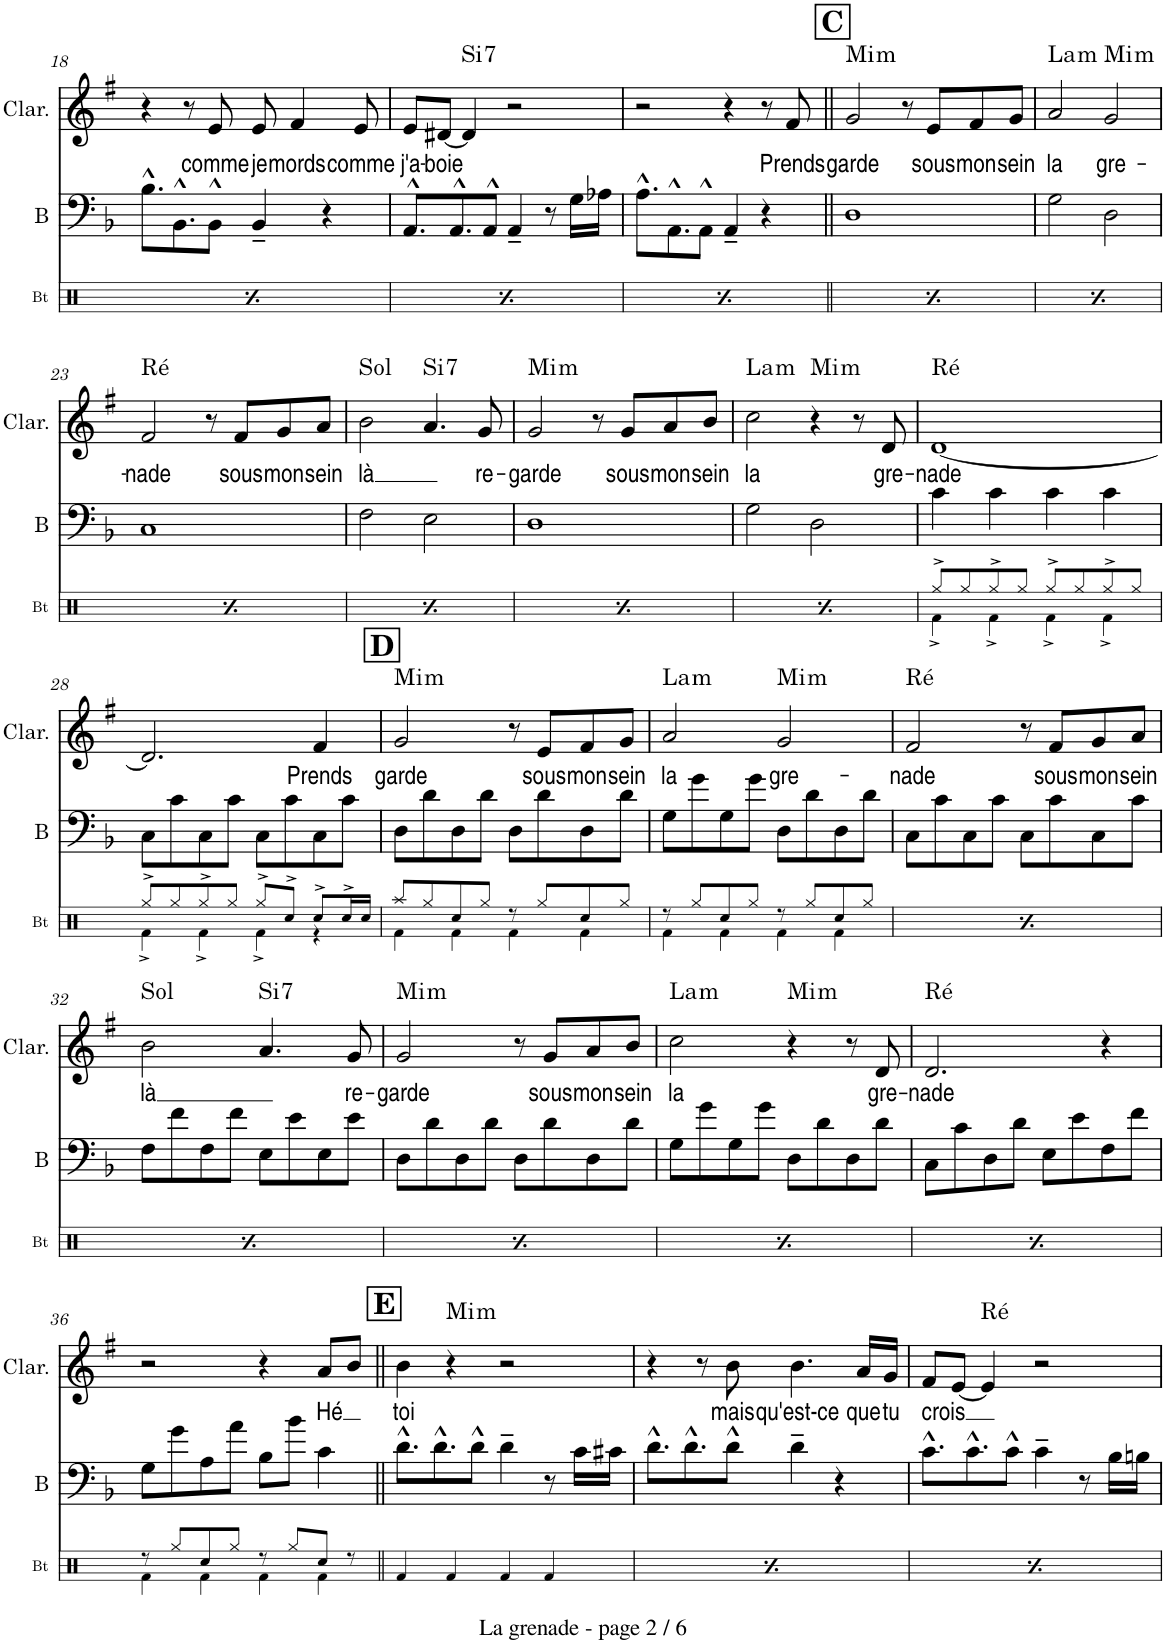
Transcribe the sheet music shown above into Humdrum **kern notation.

**kern	**kern	**kern	**text	**harte
*part3	*part2	*part1	*part1	*part1
*staff3	*staff2	*staff1	*staff1	*
*I"Batterie	*I"Basse électrique	*I"Clarinette	*	*
*I'Bt	*I'B	*I'Clar.	*	*
!!LO:PB:g=z
*clefX	*clefF4	*clefG2	*	*
*	*Trd7c12	*Trd1c2	*	*
*k[]	*k[b-]	*k[f#]	*	*
*M4/4	*M4/4	*M4/4	*	*
=18	=18	=18	=18	=18
4Rf/	8.B-^^\L	4r	.	.
.	8.BB-^^\	.	.	.
4Rf/	.	8r	.	.
!	!	!	!LO:LY:b	!
.	8BB-^^\J	8e/	comme	.
!	!	!	!LO:LY:b	!
4Rf/	4BB-~/	8e/	je	.
!	!	!	!LO:LY:b	!
.	.	4f#/	mords	.
4Rf/	4r	.	.	.
!	!	!	!LO:LY:b	!
.	.	8e/	comme	.
=19	=19	=19	=19	=19
!	!	!	!LO:LY:b	!
4Rf/	8.AA^^/L	8e/L	j'a-	.
!	!	!	!LO:LY:b	!
.	.	[8d#X/J	-boie	.
.	8.AA^^/	.	.	.
!	!	!	!	!LO:H:kt=7
4Rf/	.	4d#/]	.	B:7
.	8AA^^/J	.	.	.
4Rf/	4AA~/	2r	.	.
4Rf/	8r	.	.	.
.	16G\LL	.	.	.
.	16A-X\JJ	.	.	.
=20	=20	=20	=20	=20
4Rf/	8.A^^\L	2r	.	.
.	8.AA^^\	.	.	.
4Rf/	.	.	.	.
.	8AA^^\J	.	.	.
4Rf/	4AA~/	4r	.	.
4Rf/	4r	8r	.	.
!	!	!	!LO:LY:b	!
.	.	8f#/	Prends	.
!!LO:REH:place=s1:a:B:cj:fs=14:t=C
=21||	=21||	=21||	=21||	=21||
!	!	!	!LO:LY:b	!LO:H:kt=m
4Rf/	1D	2g/	garde	E:min
4Rf/	.	.	.	.
4Rf/	.	8r	.	.
!	!	!	!LO:LY:b	!
.	.	8e/L	sous	.
!	!	!	!LO:LY:b	!
4Rf/	.	8f#/	mon	.
!	!	!	!LO:LY:b	!
.	.	8g/J	sein	.
=22	=22	=22	=22	=22
!	!	!	!LO:LY:b	!LO:H:kt=m
4Rf/	2G\	2a/	la	A:min
4Rf/	.	.	.	.
!	!	!	!LO:LY:b	!LO:H:kt=m
4Rf/	2D\	2g/	gre-	E:min
4Rf/	.	.	.	.
!!LO:LB:g=z
=23	=23	=23	=23	=23
!	!	!	!LO:LY:b	!
4Rf/	1C	2f#/	-nade	D:maj
4Rf/	.	.	.	.
4Rf/	.	8r	.	.
!	!	!	!LO:LY:b	!
.	.	8f#/L	sous	.
!	!	!	!LO:LY:b	!
4Rf/	.	8g/	mon	.
!	!	!	!LO:LY:b	!
.	.	8a/J	sein	.
=24	=24	=24	=24	=24
!	!	!	!LO:LY:b	!
4Rf/	2F\	2b\	là	G:maj
4Rf/	.	.	.	.
!	!	!	!	!LO:H:kt=7
4Rf/	2E\	4.a/	.	B:7
4Rf/	.	.	.	.
!	!	!	!LO:LY:b	!
.	.	8g/	re-	.
=25	=25	=25	=25	=25
!	!	!	!LO:LY:b	!LO:H:kt=m
4Rf/	1D	2g/	-garde	E:min
4Rf/	.	.	.	.
4Rf/	.	8r	.	.
!	!	!	!LO:LY:b	!
.	.	8g/L	sous	.
!	!	!	!LO:LY:b	!
4Rf/	.	8a/	mon	.
!	!	!	!LO:LY:b	!
.	.	8b/J	sein	.
=26	=26	=26	=26	=26
!	!	!	!LO:LY:b	!LO:H:kt=m
4Rf/	2G\	2cc\	la	A:min
4Rf/	.	.	.	.
!	!	!	!	!LO:H:kt=m
4Rf/	2D\	4r	.	E:min
4Rf/	.	8r	.	.
!	!	!	!LO:LY:b	!
.	.	8d/	gre-	.
=27	=27	=27	=27	=27
*^	*	*	*	*
!	!	!	!	!LO:LY:b	!
8Rgg^/L	4Rf^\	4c\	[1d	-nade	D:maj
8Rgg/	.	.	.	.	.
8Rgg^/	4Rf^\	4c\	.	.	.
8Rgg/J	.	.	.	.	.
8Rgg^/L	4Rf^\	4c\	.	.	.
8Rgg/	.	.	.	.	.
8Rgg^/	4Rf^\	4c\	.	.	.
8Rgg/J	.	.	.	.	.
!!LO:LB:g=z
=28	=28	=28	=28	=28	=28
8Rgg^/L	4Rf^\	8C\L	2.d/]	.	.
8Rgg/	.	8c\	.	.	.
8Rgg^/	4Rf^\	8C\	.	.	.
8Rgg/J	.	8c\J	.	.	.
8Rgg^/L	4Rf^\	8C\L	.	.	.
8Rcc^/J	.	8c\	.	.	.
!	!	!	!	!LO:LY:b	!
8Rcc^/L	4r	8C\	4f#/	Prends	.
16Rcc^/L	.	8c\J	.	.	.
16Rcc/JJ	.	.	.	.	.
!!LO:REH:place=s1:a:B:cj:fs=14:t=D
=29	=29	=29	=29	=29	=29
!	!	!	!	!LO:LY:b	!LO:H:kt=m
8Raa/L	4Rf\	8D\L	2g/	garde	E:min
8Rgg/	.	8d\	.	.	.
8Rcc/	4Rf\	8D\	.	.	.
8Rgg/J	.	8d\J	.	.	.
8r	4Rf\	8D\L	8r	.	.
!	!	!	!	!LO:LY:b	!
8Rgg/L	.	8d\	8e/L	sous	.
!	!	!	!	!LO:LY:b	!
8Rcc/	4Rf\	8D\	8f#/	mon	.
!	!	!	!	!LO:LY:b	!
8Rgg/J	.	8d\J	8g/J	sein	.
=30	=30	=30	=30	=30	=30
!	!	!	!	!LO:LY:b	!LO:H:kt=m
8r	4Rf\	8G\L	2a/	la	A:min
8Rgg/L	.	8g\	.	.	.
8Rcc/	4Rf\	8G\	.	.	.
8Rgg/J	.	8g\J	.	.	.
!	!	!	!	!LO:LY:b	!LO:H:kt=m
8r	4Rf\	8D\L	2g/	gre-	E:min
8Rgg/L	.	8d\	.	.	.
8Rcc/	4Rf\	8D\	.	.	.
8Rgg/J	.	8d\J	.	.	.
=31	=31	=31	=31	=31	=31
!	!	!	!	!LO:LY:b	!
8r	4Rf\	8C\L	2f#/	-nade	D:maj
8Rgg/L	.	8c\	.	.	.
8Rcc/	4Rf\	8C\	.	.	.
8Rgg/J	.	8c\J	.	.	.
8r	4Rf\	8C\L	8r	.	.
!	!	!	!	!LO:LY:b	!
8Rgg/L	.	8c\	8f#/L	sous	.
!	!	!	!	!LO:LY:b	!
8Rcc/	4Rf\	8C\	8g/	mon	.
!	!	!	!	!LO:LY:b	!
8Rgg/J	.	8c\J	8a/J	sein	.
!!LO:LB:g=z
=32	=32	=32	=32	=32	=32
!	!	!	!	!LO:LY:b	!
8r	4Rf\	8F\L	2b\	là	G:maj
8Rgg/L	.	8f\	.	.	.
8Rcc/	4Rf\	8F\	.	.	.
8Rgg/J	.	8f\J	.	.	.
!	!	!	!	!	!LO:H:kt=7
8r	4Rf\	8E\L	4.a/	.	B:7
8Rgg/L	.	8e\	.	.	.
8Rcc/	4Rf\	8E\	.	.	.
!	!	!	!	!LO:LY:b	!
8Rgg/J	.	8e\J	8g/	re-	.
=33	=33	=33	=33	=33	=33
!	!	!	!	!LO:LY:b	!LO:H:kt=m
8r	4Rf\	8D\L	2g/	-garde	E:min
8Rgg/L	.	8d\	.	.	.
8Rcc/	4Rf\	8D\	.	.	.
8Rgg/J	.	8d\J	.	.	.
8r	4Rf\	8D\L	8r	.	.
!	!	!	!	!LO:LY:b	!
8Rgg/L	.	8d\	8g/L	sous	.
!	!	!	!	!LO:LY:b	!
8Rcc/	4Rf\	8D\	8a/	mon	.
!	!	!	!	!LO:LY:b	!
8Rgg/J	.	8d\J	8b/J	sein	.
=34	=34	=34	=34	=34	=34
!	!	!	!	!LO:LY:b	!LO:H:kt=m
8r	4Rf\	8G\L	2cc\	la	A:min
8Rgg/L	.	8g\	.	.	.
8Rcc/	4Rf\	8G\	.	.	.
8Rgg/J	.	8g\J	.	.	.
!	!	!	!	!	!LO:H:kt=m
8r	4Rf\	8D\L	4r	.	E:min
8Rgg/L	.	8d\	.	.	.
8Rcc/	4Rf\	8D\	8r	.	.
!	!	!	!	!LO:LY:b	!
8Rgg/J	.	8d\J	8d/	gre-	.
=35	=35	=35	=35	=35	=35
!	!	!	!	!LO:LY:b	!
8r	4Rf\	8C\L	2.d/	-nade	D:maj
8Rgg/L	.	8c\	.	.	.
8Rcc/	4Rf\	8D\	.	.	.
8Rgg/J	.	8d\J	.	.	.
8r	4Rf\	8E\L	.	.	.
8Rgg/L	.	8e\	.	.	.
8Rcc/	4Rf\	8F\	4r	.	.
8Rgg/J	.	8f\J	.	.	.
!!LO:LB:g=z
=36	=36	=36	=36	=36	=36
8r	4Rf\	8G\L	2r	.	.
8Rgg/L	.	8g\	.	.	.
8Rcc/	4Rf\	8A\	.	.	.
8Rgg/J	.	8a\J	.	.	.
8r	4Rf\	8B-\L	4r	.	.
8Rgg/L	.	8b-\J	.	.	.
!	!	!	!	!LO:LY:b	!
8Rcc/J	4Rf\	4c\	8a/L	Hé	.
8r	.	.	8b/J	.	.
*v	*v	*	*	*	*
!!LO:REH:place=s1:a:B:cj:fs=14:t=E
=37||	=37||	=37||	=37||	=37||
!	!	!	!LO:LY:b	!
4Rf/	8.d^^\L	4b\	toi	.
.	8.d^^\	.	.	.
!	!	!	!	!LO:H:kt=m
4Rf/	.	4r	.	E:min
.	8d^^\J	.	.	.
4Rf/	4d~\	2r	.	.
4Rf/	8r	.	.	.
.	16c\LL	.	.	.
.	16c#X\JJ	.	.	.
=38	=38	=38	=38	=38
4Rf/	8.d^^\L	4r	.	.
.	8.d^^\	.	.	.
4Rf/	.	8r	.	.
!	!	!	!LO:LY:b	!
.	8d^^\J	8b\	mais	.
!	!	!	!LO:LY:b	!
4Rf/	4d~\	4.b\	qu'est-ce	.
4Rf/	4r	.	.	.
!	!	!	!LO:LY:b	!
.	.	16a/LL	que	.
!	!	!	!LO:LY:b	!
.	.	16g/JJ	tu	.
=39	=39	=39	=39	=39
!	!	!	!LO:LY:b	!
4Rf/	8.c^^\L	8f#/L	crois	.
.	.	[8e/J	.	.
.	8.c^^\	.	.	.
4Rf/	.	4e/]	.	D:maj
.	8c^^\J	.	.	.
4Rf/	4c~\	2r	.	.
4Rf/	8r	.	.	.
.	16B-\LL	.	.	.
.	16Bn\JJ	.	.	.
=	=	=	=	=
*-	*-	*-	*-	*-
